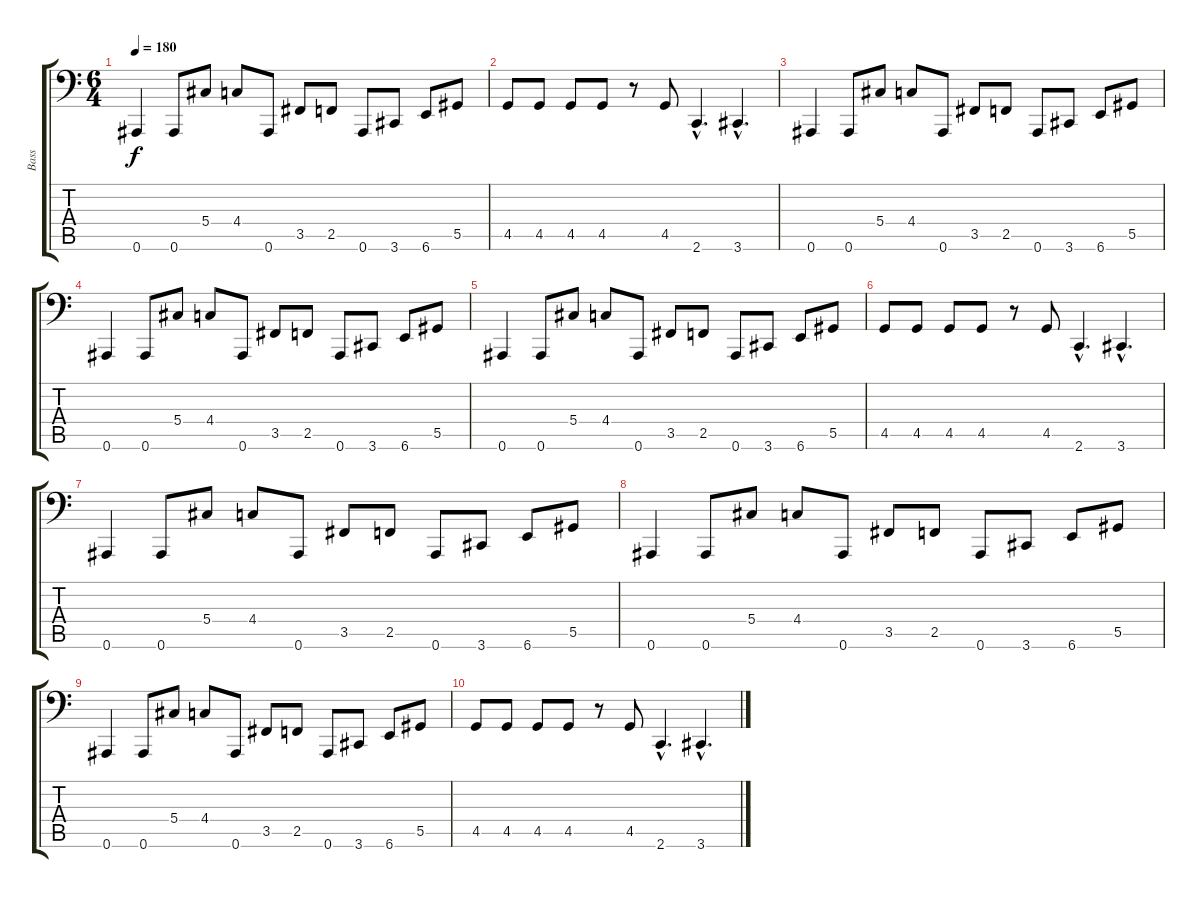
\track ("Bass" "Bass") {instrument electricbassfinger}
\staff {score tabs}
\tuning (Bb2 F2 Db2 Ab1 Eb1 Bb0) {hide}
\ts (6 4)
\tempo 180
\clef f4
\ks c
0.6.4{dy f} 0.6.8 5.4.8 4.4.8 0.6.8 3.5.8 2.5.8 0.6.8 3.6.8 6.6.8 5.5.8 |
4.5.8 4.5.8 4.5.8 4.5.8 r.8 4.5.8 2.6{hac}.4{d} 3.6{hac}.4{d} |
0.6.4 0.6.8 5.4.8 4.4.8 0.6.8 3.5.8 2.5.8 0.6.8 3.6.8 6.6.8 5.5.8 |
0.6.4 0.6.8 5.4.8 4.4.8 0.6.8 3.5.8 2.5.8 0.6.8 3.6.8 6.6.8 5.5.8 |
0.6.4 0.6.8 5.4.8 4.4.8 0.6.8 3.5.8 2.5.8 0.6.8 3.6.8 6.6.8 5.5.8 |
4.5.8 4.5.8 4.5.8 4.5.8 r.8 4.5.8 2.6{hac}.4{d} 3.6{hac}.4{d} |
0.6.4 0.6.8 5.4.8 4.4.8 0.6.8 3.5.8 2.5.8 0.6.8 3.6.8 6.6.8 5.5.8 |
0.6.4 0.6.8 5.4.8 4.4.8 0.6.8 3.5.8 2.5.8 0.6.8 3.6.8 6.6.8 5.5.8 |
0.6.4 0.6.8 5.4.8 4.4.8 0.6.8 3.5.8 2.5.8 0.6.8 3.6.8 6.6.8 5.5.8 |
4.5.8 4.5.8 4.5.8 4.5.8 r.8 4.5.8 2.6{hac}.4{d} 3.6{hac}.4{d}
